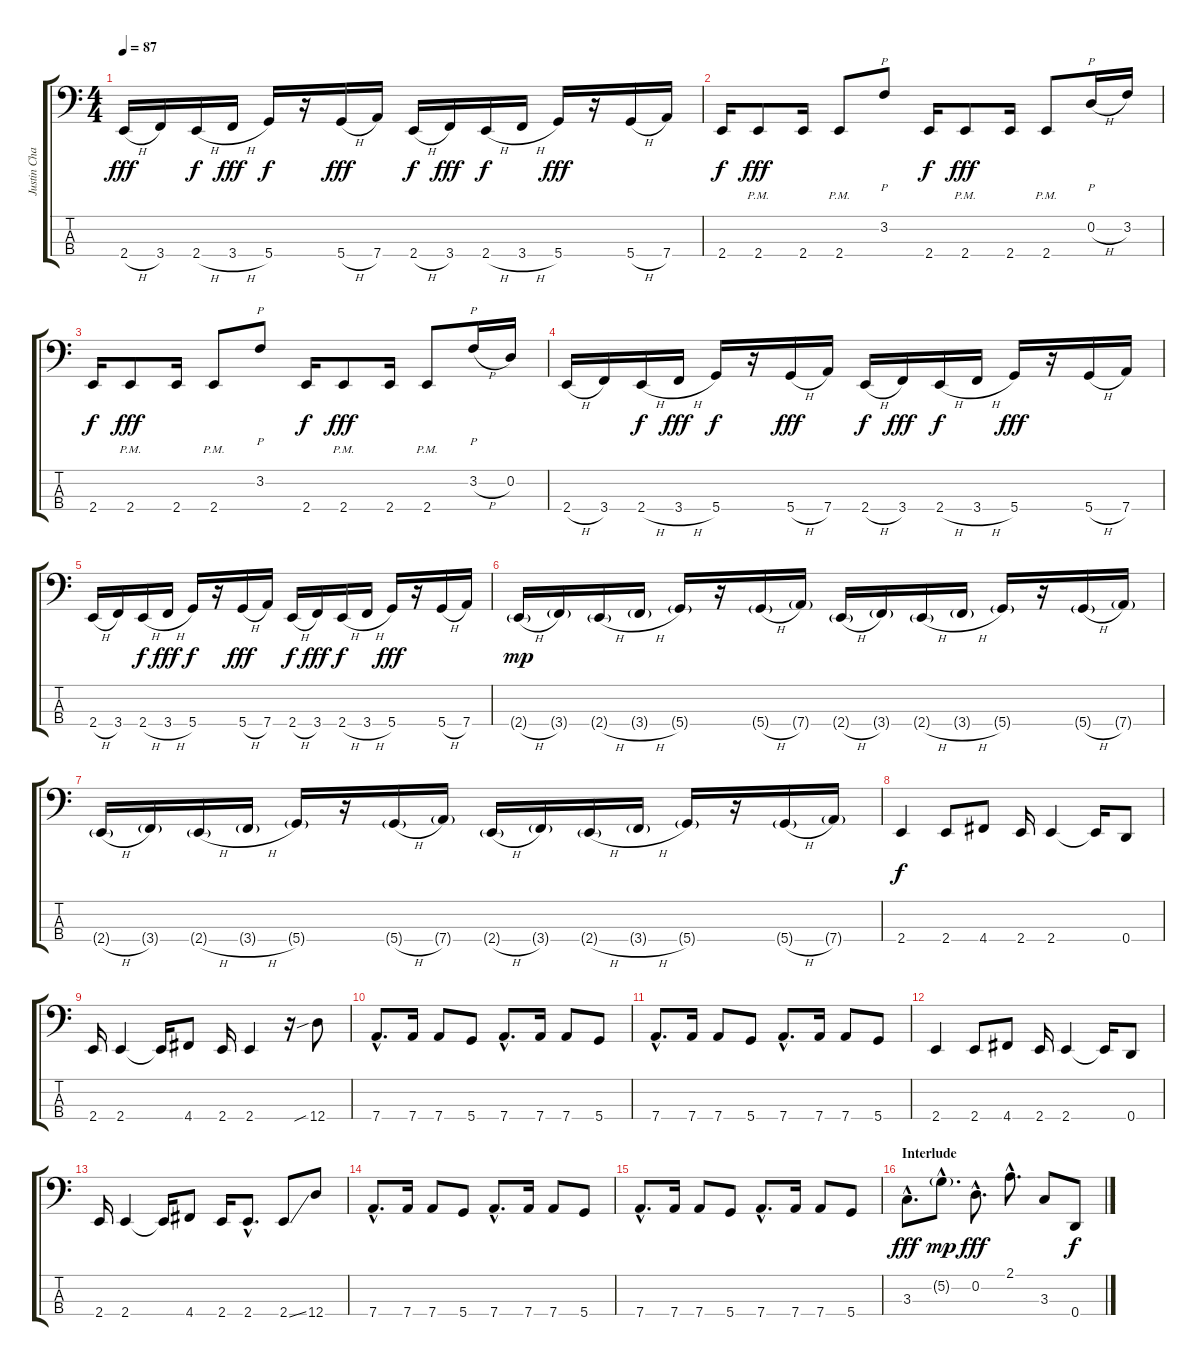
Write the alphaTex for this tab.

\track ("Justin Chancellor" "Justin Cha") {instrument electricbassfinger}
\staff {score tabs}
\tuning (G2 D2 A1 D1) {hide}
\ts (4 4)
\tempo 87
\clef f4
\ks c
2.4{h}.16{dy fff} 3.4.16 2.4{h}.16{dy f} 3.4{h}.16{dy fff} 5.4.16{dy f} r.16 5.4{h}.16{dy fff} 7.4.16 2.4{h}.16{dy f} 3.4.16{dy fff} 2.4{h}.16{dy f} 3.4{h}.16 5.4.16{dy fff} r.16 5.4{h}.16 7.4.16 |
2.4.16{dy f instrument electricbassfinger} 2.4{pm}.8{dy fff} 2.4.16 2.4{pm}.8 3.2.8{p instrument slapbass1} 2.4.16{dy f instrument electricbassfinger} 2.4{pm}.8{dy fff} 2.4.16 2.4{pm}.8 0.2{h}.16{p instrument slapbass1} 3.2.16 |
2.4.16{dy f instrument electricbassfinger} 2.4{pm}.8{dy fff} 2.4.16 2.4{pm}.8 3.2.8{p instrument slapbass1} 2.4.16{dy f instrument electricbassfinger} 2.4{pm}.8{dy fff} 2.4.16 2.4{pm}.8 3.2{h}.16{p instrument slapbass1} 0.2.16 |
2.4{h}.16{instrument electricbassfinger} 3.4.16 2.4{h}.16{dy f} 3.4{h}.16{dy fff} 5.4.16{dy f} r.16 5.4{h}.16{dy fff} 7.4.16 2.4{h}.16{dy f} 3.4.16{dy fff} 2.4{h}.16{dy f} 3.4{h}.16 5.4.16{dy fff} r.16 5.4{h}.16 7.4.16 |
2.4{h}.16 3.4.16 2.4{h}.16{dy f} 3.4{h}.16{dy fff} 5.4.16{dy f} r.16 5.4{h}.16{dy fff} 7.4.16 2.4{h}.16{dy f} 3.4.16{dy fff} 2.4{h}.16{dy f} 3.4{h}.16 5.4.16{dy fff} r.16 5.4{h}.16 7.4.16 |
2.4{h g}.16{dy mp} 3.4{g}.16 2.4{h g}.16 3.4{h g}.16 5.4{g}.16 r.16 5.4{h g}.16 7.4{g}.16 2.4{h g}.16 3.4{g}.16 2.4{h g}.16 3.4{h g}.16 5.4{g}.16 r.16 5.4{h g}.16 7.4{g}.16 |
2.4{h g}.16 3.4{g}.16 2.4{h g}.16 3.4{h g}.16 5.4{g}.16 r.16 5.4{h g}.16 7.4{g}.16 2.4{h g}.16 3.4{g}.16 2.4{h g}.16 3.4{h g}.16 5.4{g}.16 r.16 5.4{h g}.16 7.4{g}.16 |
2.4.4{dy f volume 13} 2.4.8 4.4.8 2.4.16 2.4.4 2.4{t}.16 0.4.8 |
2.4.16 2.4.4 2.4{t}.16 4.4.8 2.4.16 2.4.4 r.16 12.4{sib}.8 |
7.4{hac}.8{d} 7.4.16 7.4.8 5.4.8 7.4{hac}.8{d} 7.4.16 7.4.8 5.4.8 |
7.4{hac}.8{d} 7.4.16 7.4.8 5.4.8 7.4{hac}.8{d} 7.4.16 7.4.8 5.4.8 |
2.4.4 2.4.8 4.4.8 2.4.16 2.4.4 2.4{t}.16 0.4.8 |
2.4.16 2.4.4 2.4{t}.16 4.4.8 2.4.16 2.4{hac}.8{d} 2.4{ss}.8 12.4.8 |
7.4{hac}.8{d} 7.4.16 7.4.8 5.4.8 7.4{hac}.8{d} 7.4.16 7.4.8 5.4.8 |
7.4{hac}.8{d} 7.4.16 7.4.8 5.4.8 7.4{hac}.8{d} 7.4.16 7.4.8 5.4.8 |
\section ("" "Interlude")
3.3{hac}.8{d dy fff} 5.2{g hac}.8{d dy mp} 0.2{hac}.8{d dy fff} 2.1{hac}.8{d} 3.3.8 0.4.8{dy f}
